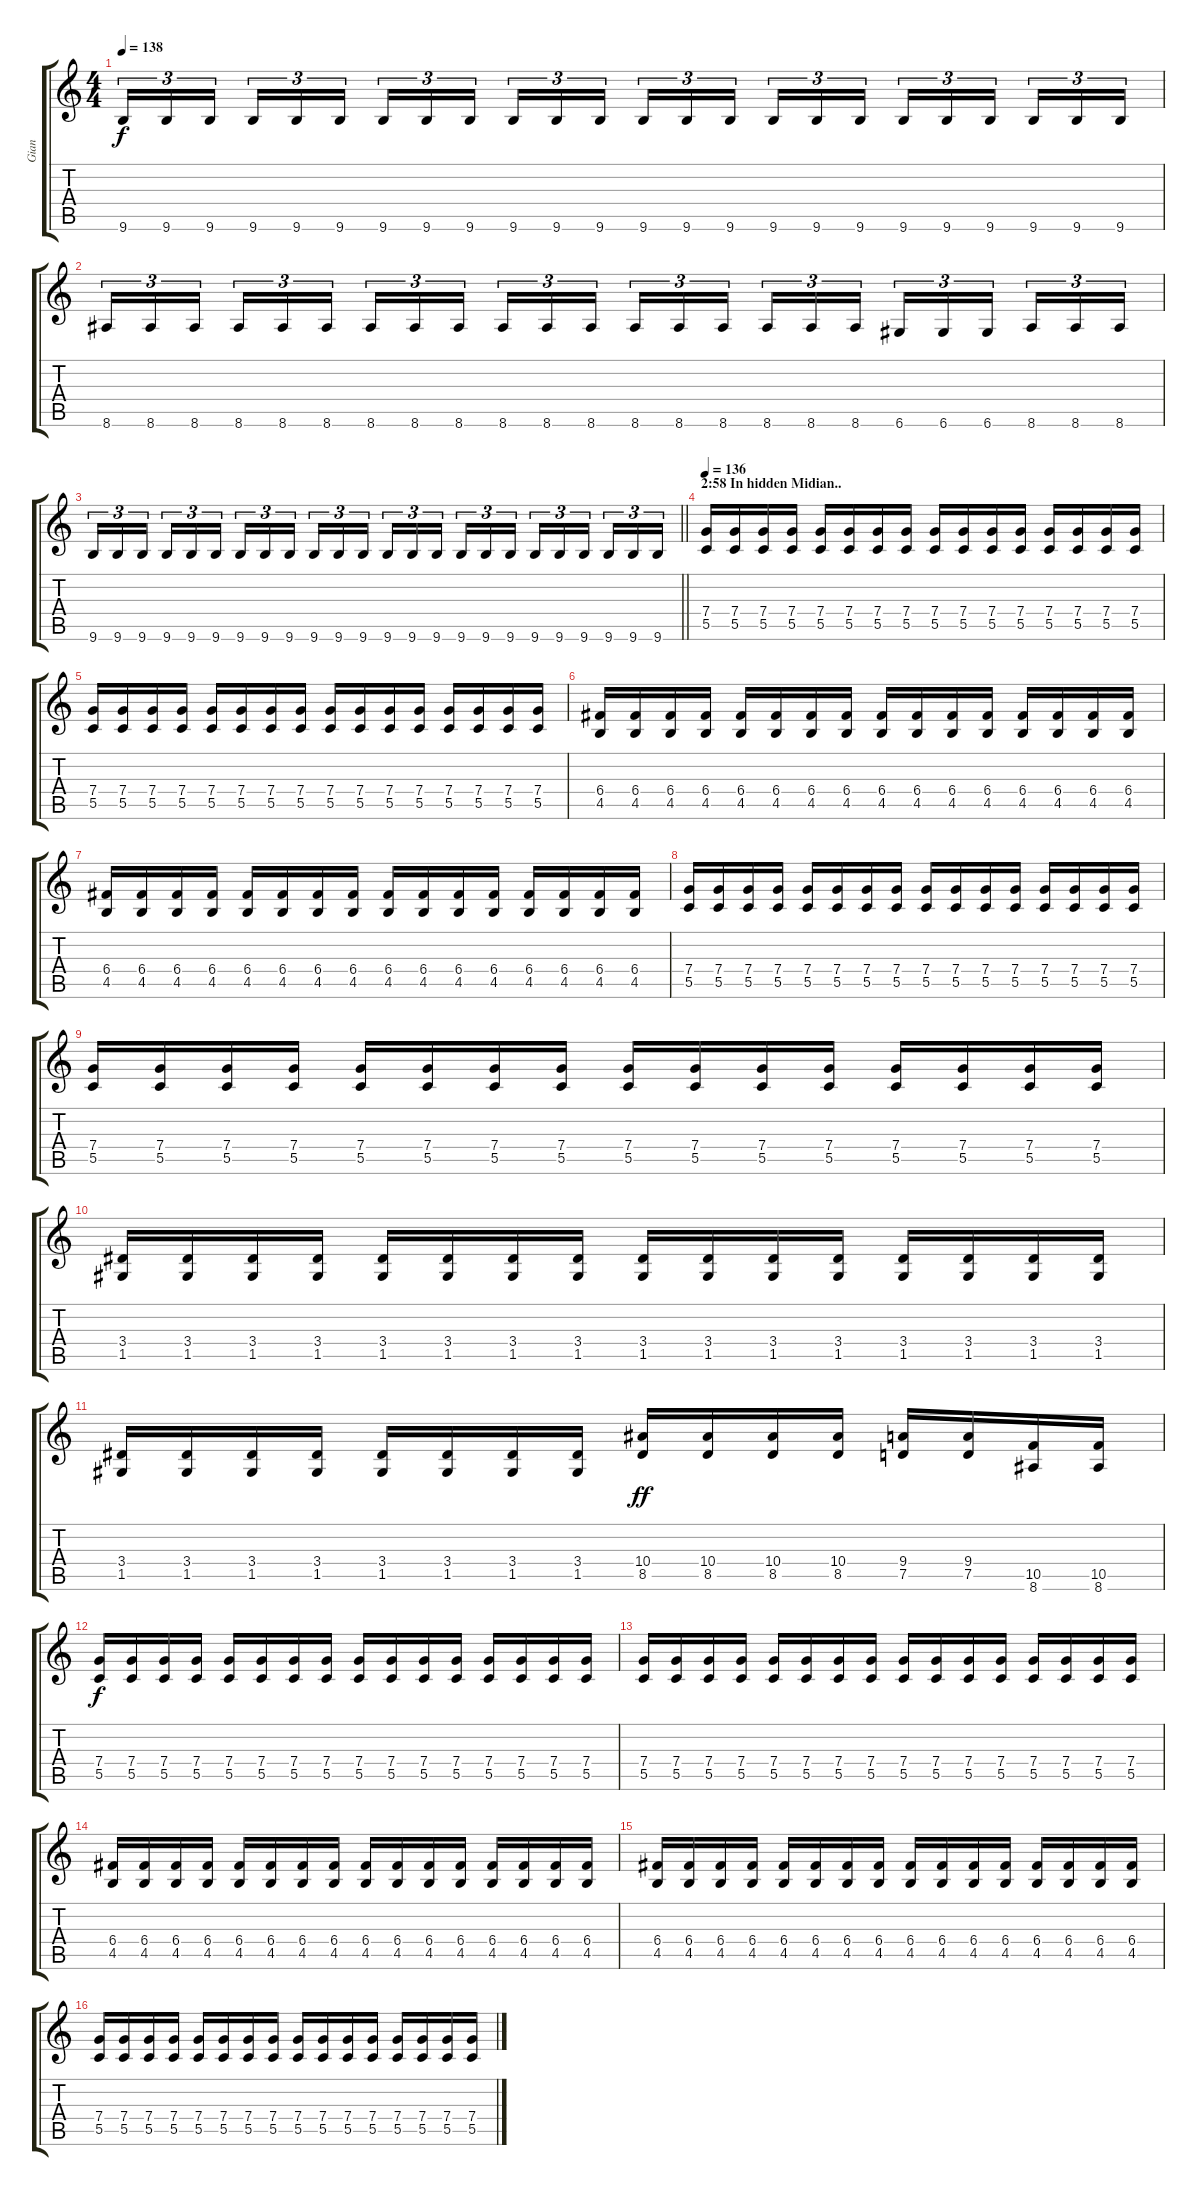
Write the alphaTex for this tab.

\track ("Gian" "Gian") {instrument distortionguitar}
\staff {score tabs}
\tuning (D4 A3 F3 C3 G2 D2) {hide}
\ts (4 4)
\tempo 138
\clef g2
\ks c
9.6.16{tu (3 2) dy f} 9.6.16{tu (3 2)} 9.6.16{tu (3 2) beam splitsecondary} 9.6.16{tu (3 2)} 9.6.16{tu (3 2)} 9.6.16{tu (3 2)} 9.6.16{tu (3 2)} 9.6.16{tu (3 2)} 9.6.16{tu (3 2) beam splitsecondary} 9.6.16{tu (3 2)} 9.6.16{tu (3 2)} 9.6.16{tu (3 2)} 9.6.16{tu (3 2)} 9.6.16{tu (3 2)} 9.6.16{tu (3 2) beam splitsecondary} 9.6.16{tu (3 2)} 9.6.16{tu (3 2)} 9.6.16{tu (3 2)} 9.6.16{tu (3 2)} 9.6.16{tu (3 2)} 9.6.16{tu (3 2) beam splitsecondary} 9.6.16{tu (3 2)} 9.6.16{tu (3 2)} 9.6.16{tu (3 2)} |
8.6.16{tu (3 2)} 8.6.16{tu (3 2)} 8.6.16{tu (3 2) beam splitsecondary} 8.6.16{tu (3 2)} 8.6.16{tu (3 2)} 8.6.16{tu (3 2)} 8.6.16{tu (3 2)} 8.6.16{tu (3 2)} 8.6.16{tu (3 2) beam splitsecondary} 8.6.16{tu (3 2)} 8.6.16{tu (3 2)} 8.6.16{tu (3 2)} 8.6.16{tu (3 2)} 8.6.16{tu (3 2)} 8.6.16{tu (3 2) beam splitsecondary} 8.6.16{tu (3 2)} 8.6.16{tu (3 2)} 8.6.16{tu (3 2)} 6.6.16{tu (3 2)} 6.6.16{tu (3 2)} 6.6.16{tu (3 2) beam splitsecondary} 8.6.16{tu (3 2)} 8.6.16{tu (3 2)} 8.6.16{tu (3 2)} |
\barLineRight lightlight
9.6.16{tu (3 2)} 9.6.16{tu (3 2)} 9.6.16{tu (3 2) beam splitsecondary} 9.6.16{tu (3 2)} 9.6.16{tu (3 2)} 9.6.16{tu (3 2)} 9.6.16{tu (3 2)} 9.6.16{tu (3 2)} 9.6.16{tu (3 2) beam splitsecondary} 9.6.16{tu (3 2)} 9.6.16{tu (3 2)} 9.6.16{tu (3 2)} 9.6.16{tu (3 2)} 9.6.16{tu (3 2)} 9.6.16{tu (3 2) beam splitsecondary} 9.6.16{tu (3 2)} 9.6.16{tu (3 2)} 9.6.16{tu (3 2)} 9.6.16{tu (3 2)} 9.6.16{tu (3 2)} 9.6.16{tu (3 2) beam splitsecondary} 9.6.16{tu (3 2)} 9.6.16{tu (3 2)} 9.6.16{tu (3 2)} |
\section ("" "2:58 In hidden Midian..")
\tempo 136
(7.4 5.5).16 (7.4 5.5).16 (7.4 5.5).16 (7.4 5.5).16 (7.4 5.5).16 (7.4 5.5).16 (7.4 5.5).16 (7.4 5.5).16 (7.4 5.5).16 (7.4 5.5).16 (7.4 5.5).16 (7.4 5.5).16 (7.4 5.5).16 (7.4 5.5).16 (7.4 5.5).16 (7.4 5.5).16 |
(7.4 5.5).16 (7.4 5.5).16 (7.4 5.5).16 (7.4 5.5).16 (7.4 5.5).16 (7.4 5.5).16 (7.4 5.5).16 (7.4 5.5).16 (7.4 5.5).16 (7.4 5.5).16 (7.4 5.5).16 (7.4 5.5).16 (7.4 5.5).16 (7.4 5.5).16 (7.4 5.5).16 (7.4 5.5).16 |
(6.4 4.5).16 (6.4 4.5).16 (6.4 4.5).16 (6.4 4.5).16 (6.4 4.5).16 (6.4 4.5).16 (6.4 4.5).16 (6.4 4.5).16 (6.4 4.5).16 (6.4 4.5).16 (6.4 4.5).16 (6.4 4.5).16 (6.4 4.5).16 (6.4 4.5).16 (6.4 4.5).16 (6.4 4.5).16 |
(6.4 4.5).16 (6.4 4.5).16 (6.4 4.5).16 (6.4 4.5).16 (6.4 4.5).16 (6.4 4.5).16 (6.4 4.5).16 (6.4 4.5).16 (6.4 4.5).16 (6.4 4.5).16 (6.4 4.5).16 (6.4 4.5).16 (6.4 4.5).16 (6.4 4.5).16 (6.4 4.5).16 (6.4 4.5).16 |
(7.4 5.5).16 (7.4 5.5).16 (7.4 5.5).16 (7.4 5.5).16 (7.4 5.5).16 (7.4 5.5).16 (7.4 5.5).16 (7.4 5.5).16 (7.4 5.5).16 (7.4 5.5).16 (7.4 5.5).16 (7.4 5.5).16 (7.4 5.5).16 (7.4 5.5).16 (7.4 5.5).16 (7.4 5.5).16 |
(7.4 5.5).16 (7.4 5.5).16 (7.4 5.5).16 (7.4 5.5).16 (7.4 5.5).16 (7.4 5.5).16 (7.4 5.5).16 (7.4 5.5).16 (7.4 5.5).16 (7.4 5.5).16 (7.4 5.5).16 (7.4 5.5).16 (7.4 5.5).16 (7.4 5.5).16 (7.4 5.5).16 (7.4 5.5).16 |
(3.4 1.5).16 (3.4 1.5).16 (3.4 1.5).16 (3.4 1.5).16 (3.4 1.5).16 (3.4 1.5).16 (3.4 1.5).16 (3.4 1.5).16 (3.4 1.5).16 (3.4 1.5).16 (3.4 1.5).16 (3.4 1.5).16 (3.4 1.5).16 (3.4 1.5).16 (3.4 1.5).16 (3.4 1.5).16 |
(3.4 1.5).16 (3.4 1.5).16 (3.4 1.5).16 (3.4 1.5).16 (3.4 1.5).16 (3.4 1.5).16 (3.4 1.5).16 (3.4 1.5).16 (10.4 8.5).16{dy ff} (10.4 8.5).16 (10.4 8.5).16 (10.4 8.5).16 (9.4 7.5).16 (9.4 7.5).16 (10.5 8.6).16 (10.5 8.6).16 |
(7.4 5.5).16{dy f} (7.4 5.5).16 (7.4 5.5).16 (7.4 5.5).16 (7.4 5.5).16 (7.4 5.5).16 (7.4 5.5).16 (7.4 5.5).16 (7.4 5.5).16 (7.4 5.5).16 (7.4 5.5).16 (7.4 5.5).16 (7.4 5.5).16 (7.4 5.5).16 (7.4 5.5).16 (7.4 5.5).16 |
(7.4 5.5).16 (7.4 5.5).16 (7.4 5.5).16 (7.4 5.5).16 (7.4 5.5).16 (7.4 5.5).16 (7.4 5.5).16 (7.4 5.5).16 (7.4 5.5).16 (7.4 5.5).16 (7.4 5.5).16 (7.4 5.5).16 (7.4 5.5).16 (7.4 5.5).16 (7.4 5.5).16 (7.4 5.5).16 |
(6.4 4.5).16 (6.4 4.5).16 (6.4 4.5).16 (6.4 4.5).16 (6.4 4.5).16 (6.4 4.5).16 (6.4 4.5).16 (6.4 4.5).16 (6.4 4.5).16 (6.4 4.5).16 (6.4 4.5).16 (6.4 4.5).16 (6.4 4.5).16 (6.4 4.5).16 (6.4 4.5).16 (6.4 4.5).16 |
(6.4 4.5).16 (6.4 4.5).16 (6.4 4.5).16 (6.4 4.5).16 (6.4 4.5).16 (6.4 4.5).16 (6.4 4.5).16 (6.4 4.5).16 (6.4 4.5).16 (6.4 4.5).16 (6.4 4.5).16 (6.4 4.5).16 (6.4 4.5).16 (6.4 4.5).16 (6.4 4.5).16 (6.4 4.5).16 |
(7.4 5.5).16 (7.4 5.5).16 (7.4 5.5).16 (7.4 5.5).16 (7.4 5.5).16 (7.4 5.5).16 (7.4 5.5).16 (7.4 5.5).16 (7.4 5.5).16 (7.4 5.5).16 (7.4 5.5).16 (7.4 5.5).16 (7.4 5.5).16 (7.4 5.5).16 (7.4 5.5).16 (7.4 5.5).16
